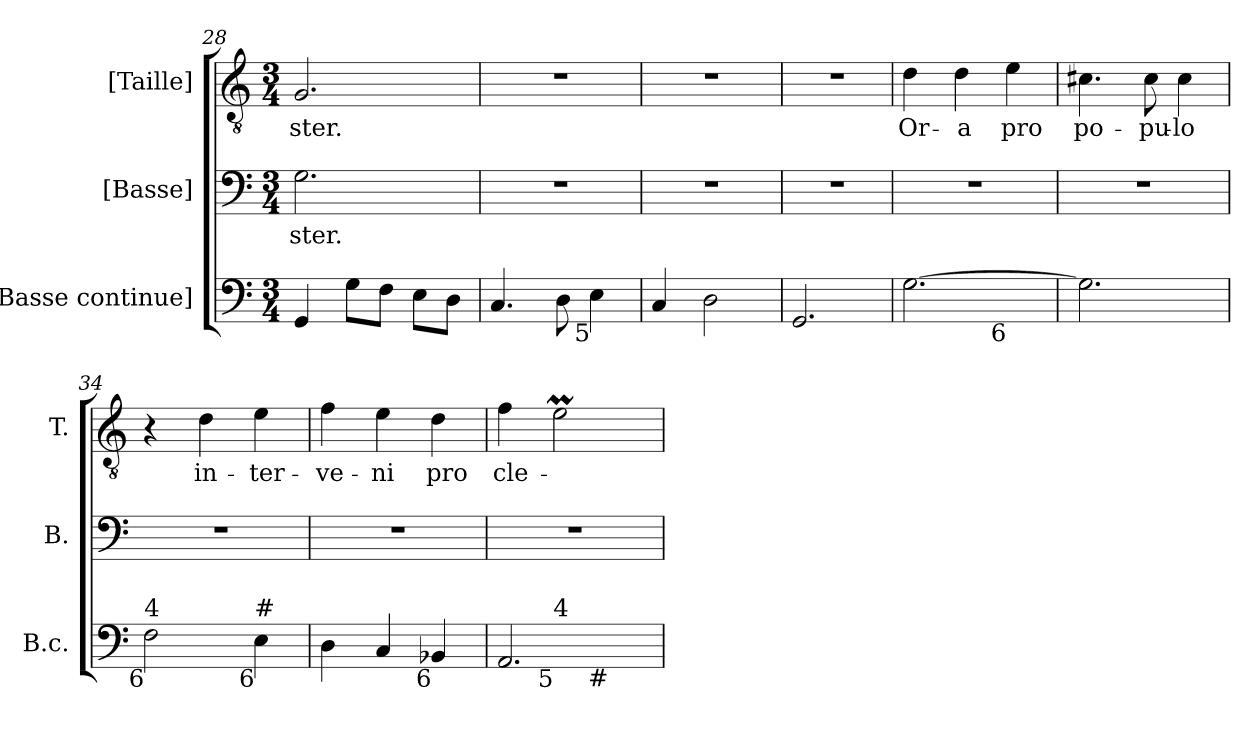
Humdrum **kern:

**kern	**kern	**text	**kern	**text
*part3	*part2	*part2	*part1	*part1
*staff3	*staff2	*staff2	*staff1	*staff1
*I"[Basse continue]	*I"[Basse]	*	*I"[Taille]	*
*I'B.c.	*I'B.	*	*I'T.	*
*clefF4	*clefF4	*	*clefGv2	*
*	*	*	*ITrd7c12	*
*k[]	*k[]	*	*k[]	*
*C:	*C:	*	*C:	*
*M3/4	*M3/4	*	*M3/4	*
=28	=28	=28	=28	=28
!	!	!LO:LY:b:color=#000000	!	!
!	!	!	!	!LO:LY:b:color=#000000
4GGi/	2.Gi\	-ster.	2.GGi/	-ster.
8Gi\L	.	.	.	.
8Fi\J	.	.	.	.
8Ei\L	.	.	.	.
8Di\J	.	.	.	.
!!LO:LB:g=z
=29	=29	=29	=29	=29
!	!LO:N:vis=1	!	!LO:N:vis=1	!
4.Ci/	2.r	.	2.r	.
8Di\	.	.	.	.
!LO:TX:b:rj:t=5	!	!	!	!
4Ei\	.	.	.	.
=30	=30	=30	=30	=30
!	!LO:N:vis=1	!	!LO:N:vis=1	!
4Ci/	2.r	.	2.r	.
2Di\	.	.	.	.
=31	=31	=31	=31	=31
!	!LO:N:vis=1	!	!LO:N:vis=1	!
2.GGi/	2.r	.	2.r	.
=32	=32	=32	=32	=32
!	!LO:N:vis=1	!	!	!
!LO:TX:b:rj:t=5	!	!	!	!
!	!	!	!	!LO:LY:b:color=#000000
*^	*	*	*	*
[2.Gi\	2ryy	2.r	.	4Di\	Or-
!	!	!	!	!	!LO:LY:b:color=#000000
.	.	.	.	4Di\	-a
!	!LO:TX:b:rj:t=6	!	!	!	!
!	!	!	!	!	!LO:LY:b:color=#000000
.	4ryy	.	.	4Ei\	pro
=33	=33	=33	=33	=33	=33
!	!	!LO:N:vis=1	!	!	!
*v	*v	*	*	*	*
*^	*	*	*	*
!LO:TX:b:rj:t=K	!	!	!	!	!
!LO:TX:t=2	!	!	!	!	!
!	!	!	!	!	!LO:LY:b:color=#000000
*v	*v	*	*	*	*
2.Gi\]	2.r	.	4.C#Xi\	po-
!	!	!	!	!LO:LY:b:color=#000000
.	.	.	8C#i\	-pu-
!	!	!	!	!LO:LY:b:color=#000000
.	.	.	4C#i\	-lo
=34	=34	=34	=34	=34
!LO:TX:b:rj:t=6	!	!	!	!
!LO:TX:t=4	!	!	!	!
!	!LO:N:vis=1	!	!	!
2Fi\	2.r	.	4r	.
!	!	!	!	!LO:LY:b:color=#000000
.	.	.	4Di\	in-
!LO:TX:b:rj:t=6	!	!	!	!
!LO:TX:t=#	!	!	!	!
!	!	!	!	!LO:LY:b:color=#000000
4Ei\	.	.	4Ei\	-ter-
=35	=35	=35	=35	=35
!	!LO:N:vis=1	!	!	!
!	!	!	!	!LO:LY:b:color=#000000
4Di\	2.r	.	4Fi\	-ve-
!	!	!	!	!LO:LY:b:color=#000000
4Ci/	.	.	4Ei\	-ni
!LO:TX:b:rj:t=6	!	!	!	!
!	!	!	!	!LO:LY:b:color=#000000
4BB-Xi/	.	.	4Di\	pro
=36	=36	=36	=36	=36
!	!LO:N:vis=1	!	!	!
!LO:TX:b:rj:t=6	!	!	!	!
!LO:TX:t=4	!	!	!	!
!	!	!	!	!LO:LY:b:color=#000000
*^	*	*	*	*
*	*^	*	*	*	*
2.AAi/	4ryy	2ryy	2.r	.	4Fi\	cle-
!	!LO:TX:b:rj:t=5	!	!	!	!	!
!	!LO:TX:t=4	!	!	!	!	!
.	2ryy	.	.	.	2Emi\	.
!	!	!LO:TX:b:rj:t=#	!	!	!	!
.	.	4ryy	.	.	.	.
*v	*v	*v	*	*	*	*
=	=	=	=	=
*-	*-	*-	*-	*-
